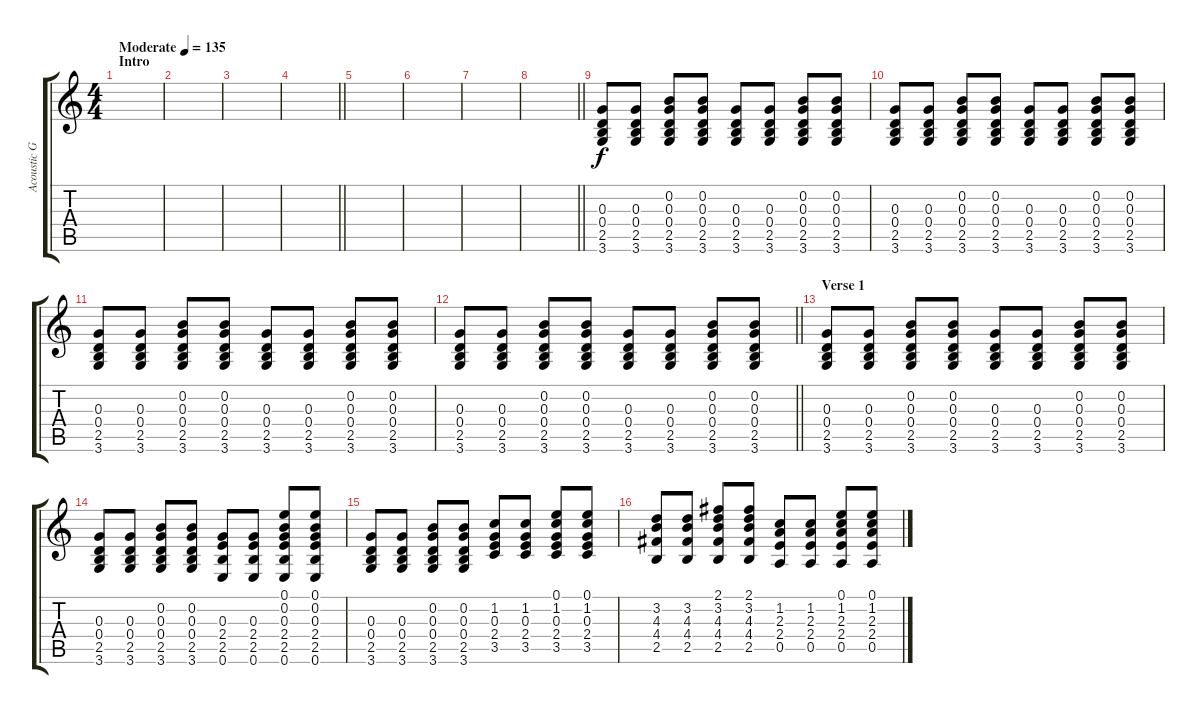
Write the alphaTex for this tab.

\track ("Acoustic Guitar" "Acoustic G") {instrument acousticguitarsteel}
\staff {score tabs}
\tuning (E4 B3 G3 D3 A2 E2) {hide}
\ts (4 4)
\section ("" "Intro")
\tempo (135 "Moderate")
\clef g2
\ks c
|
|
|
\barLineRight lightlight
|
|
|
|
\barLineRight lightlight
|
(0.3 0.4 2.5 3.6).8 (0.3 0.4 2.5 3.6).8 (0.2 0.3 0.4 2.5 3.6).8 (0.2 0.3 0.4 2.5 3.6).8 (0.3 0.4 2.5 3.6).8 (0.3 0.4 2.5 3.6).8 (0.2 0.3 0.4 2.5 3.6).8 (0.2 0.3 0.4 2.5 3.6).8 |
(0.3 0.4 2.5 3.6).8 (0.3 0.4 2.5 3.6).8 (0.2 0.3 0.4 2.5 3.6).8 (0.2 0.3 0.4 2.5 3.6).8 (0.3 0.4 2.5 3.6).8 (0.3 0.4 2.5 3.6).8 (0.2 0.3 0.4 2.5 3.6).8 (0.2 0.3 0.4 2.5 3.6).8 |
(0.3 0.4 2.5 3.6).8 (0.3 0.4 2.5 3.6).8 (0.2 0.3 0.4 2.5 3.6).8 (0.2 0.3 0.4 2.5 3.6).8 (0.3 0.4 2.5 3.6).8 (0.3 0.4 2.5 3.6).8 (0.2 0.3 0.4 2.5 3.6).8 (0.2 0.3 0.4 2.5 3.6).8 |
\barLineRight lightlight
(0.3 0.4 2.5 3.6).8 (0.3 0.4 2.5 3.6).8 (0.2 0.3 0.4 2.5 3.6).8 (0.2 0.3 0.4 2.5 3.6).8 (0.3 0.4 2.5 3.6).8 (0.3 0.4 2.5 3.6).8 (0.2 0.3 0.4 2.5 3.6).8 (0.2 0.3 0.4 2.5 3.6).8 |
\section ("" "Verse 1")
(0.3 0.4 2.5 3.6).8 (0.3 0.4 2.5 3.6).8 (0.2 0.3 0.4 2.5 3.6).8 (0.2 0.3 0.4 2.5 3.6).8 (0.3 0.4 2.5 3.6).8 (0.3 0.4 2.5 3.6).8 (0.2 0.3 0.4 2.5 3.6).8 (0.2 0.3 0.4 2.5 3.6).8 |
(0.3 0.4 2.5 3.6).8 (0.3 0.4 2.5 3.6).8 (0.2 0.3 0.4 2.5 3.6).8 (0.2 0.3 0.4 2.5 3.6).8 (0.3 2.4 2.5 0.6).8 (0.3 2.4 2.5 0.6).8 (0.1 0.2 0.3 2.4 2.5 0.6).8 (0.1 0.2 0.3 2.4 2.5 0.6).8 |
(0.3 0.4 2.5 3.6).8 (0.3 0.4 2.5 3.6).8 (0.2 0.3 0.4 2.5 3.6).8 (0.2 0.3 0.4 2.5 3.6).8 (1.2 0.3 2.4 3.5).8 (1.2 0.3 2.4 3.5).8 (0.1 1.2 0.3 2.4 3.5).8 (0.1 1.2 0.3 2.4 3.5).8 |
(3.2 4.3 4.4 2.5).8 (3.2 4.3 4.4 2.5).8 (2.1 3.2 4.3 4.4 2.5).8 (2.1 3.2 4.3 4.4 2.5).8 (1.2 2.3 2.4 0.5).8 (1.2 2.3 2.4 0.5).8 (0.1 1.2 2.3 2.4 0.5).8 (0.1 1.2 2.3 2.4 0.5).8
